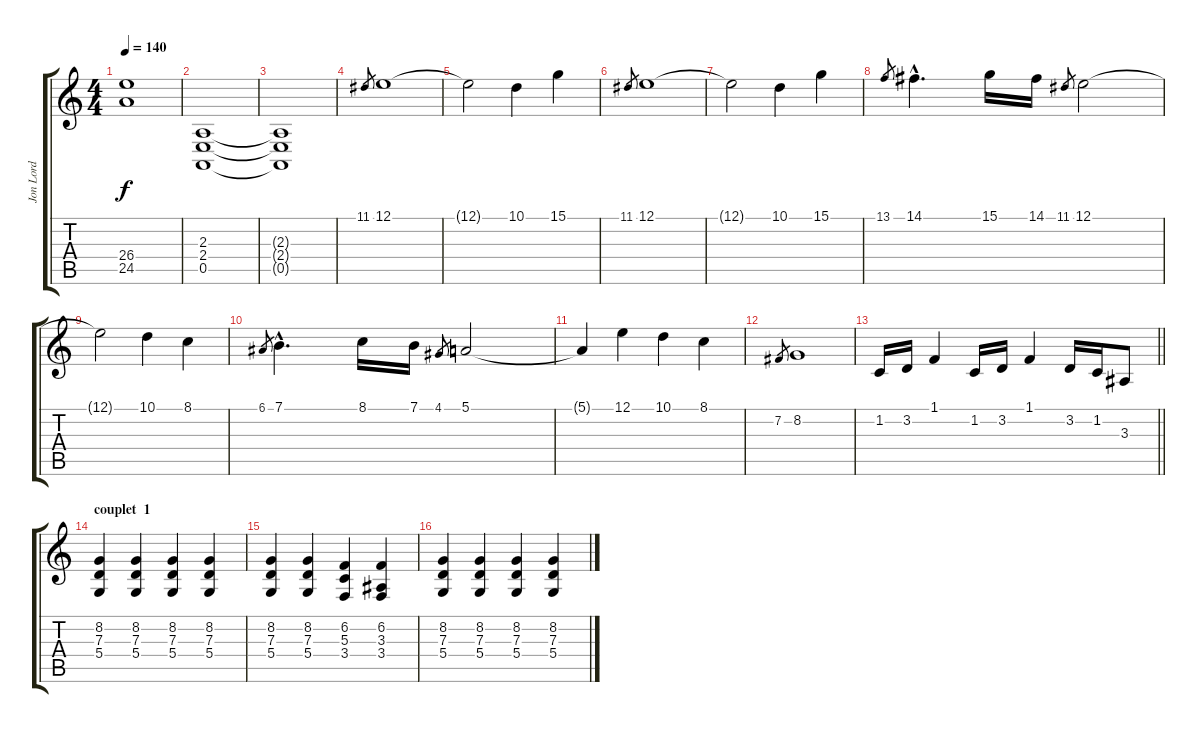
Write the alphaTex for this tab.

\track ("Jon Lord" "Jon Lord") {instrument drawbarorgan}
\staff {score tabs}
\tuning (E4 B3 G3 D3 A2 E2) {hide}
\ts (4 4)
\tempo 140
\clef g2
\ks c
(26.4{t} 24.5{t}).1{dy f} |
(2.3 2.4 0.5).1 |
(2.3{t} 2.4{t} 0.5{t}).1 |
11.1.8{gr} 12.1.1 |
12.1{t}.2 10.1.4 15.1.4 |
11.1.8{gr} 12.1.1 |
12.1{t}.2 10.1.4 15.1.4 |
13.1.8{gr} 14.1{hac}.4{d} 15.1.16 14.1.16 11.1.8{gr} 12.1.2 |
12.1{t}.2 10.1.4 8.1.4 |
6.1.8{gr} 7.1{hac}.4{d} 8.1.16 7.1.16 4.1.8{gr} 5.1.2 |
5.1{t}.4 12.1.4 10.1.4 8.1.4 |
7.2.8{gr} 8.2.1 |
\barLineRight lightlight
1.2.16 3.2.16 1.1.4 1.2.16 3.2.16 1.1.4 3.2.16 1.2.16 3.3.8 |
\section ("" "couplet  1")
(8.2 7.3 5.4).4 (8.2 7.3 5.4).4 (8.2 7.3 5.4).4 (8.2 7.3 5.4).4 |
(8.2 7.3 5.4).4 (8.2 7.3 5.4).4 (6.2 5.3 3.4).4 (6.2 3.3 3.4).4 |
(8.2 7.3 5.4).4 (8.2 7.3 5.4).4 (8.2 7.3 5.4).4 (8.2 7.3 5.4).4
